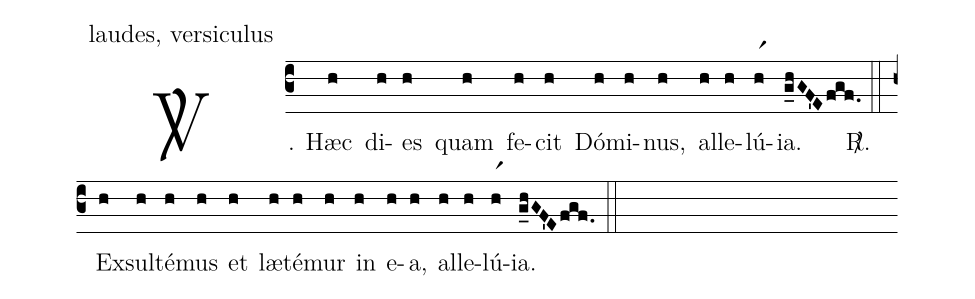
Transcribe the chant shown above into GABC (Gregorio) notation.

office-part: laudes, versiculus;
%%
(c3)
<sp>V/</sp>. Hæc(h) di(h)es(h) quam(h) fe(h)cit(h) Dó(h)mi(h)nus,(h) al(h)le(h)lú(hr1)ia.(g_hGF'Efgf.) <sp>R/</sp>.(::)
Ex(h)sul(h)té(h)mus(h) et(h) læ(h)té(h)mur(h) in(h) e(h)a,(h) al(h)le(h)lú(hr1)ia.(g_hGF'Efgf.) (::)
